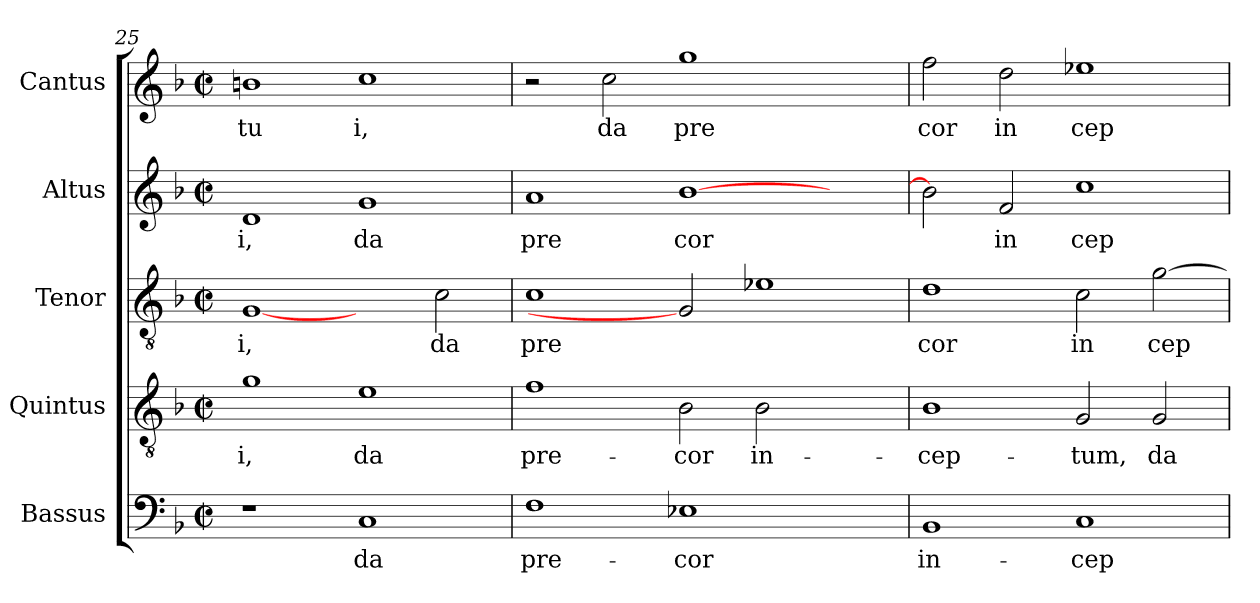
**kern	**text	**kern	**text	**kern	**text	**kern	**text	**kern	**text
*part5	*part5	*part4	*part4	*part3	*part3	*part2	*part2	*part1	*part1
*staff5	*staff5	*staff4	*staff4	*staff3	*staff3	*staff2	*staff2	*staff1	*staff1
*I"Bassus	*	*I"Quintus	*	*I"Tenor	*	*I"Altus	*	*I"Cantus	*
*clefF4	*	*clefGv2	*	*clefGv2	*	*clefG2	*	*clefG2	*
*k[b-]	*	*k[b-]	*	*k[b-]	*	*k[b-]	*	*k[b-]	*
*F:	*	*F:	*	*F:	*	*F:	*	*F:	*
*M2/2	*	*M2/2	*	*M2/2	*	*M2/2	*	*M2/2	*
*met(c|)	*	*met(c|)	*	*met(c|)	*	*met(c|)	*	*met(c|)	*
=25	=25	=25	=25	=25	=25	=25	=25	=25	=25
!	!	!	!LO:LY:b:cj	!	!LO:LY:b:cj	!	!LO:LY:b:cj	!	!LO:LY:b:cj
1r	.	1g	i,	[1G	i,	1d	-i,	1bn	tu
!	!LO:LY:b:cj	!	!LO:LY:b:cj	!	!	!	!LO:LY:b:cj	!	!LO:LY:b:cj
1C	da	1e	da	2ryy	.	1g	da	1cc	i,
!	!	!	!	!	!LO:LY:b:cj	!	!	!	!
.	.	.	.	2c\	da	.	.	.	.
!!LO:LB:g=z
=26	=26	=26	=26	=26	=26	=26	=26	=26	=26
!	!LO:LY:b:cj	!	!LO:LY:b:cj	!	!LO:LY:b:cj	!	!LO:LY:b:cj	!	!
1F	pre-	1f	pre-	1c	pre	1a	pre	2r	.
!	!	!	!	!	!	!	!	!	!LO:LY:b:cj
.	.	.	.	.	.	.	.	2cc\	da
!	!LO:LY:b:cj	!	!LO:LY:b:cj	!	!	!	!LO:LY:b:cj	!	!LO:LY:b:cj
1E-X	-cor	2B-\	-cor	2G]	.	[>1b-	cor	1gg	pre
!	!	!	!LO:LY:b:cj	!	!	!	!	!	!
.	.	2B-\	in-	1e-X	.	.	.	.	.
2ryy	.	2ryy	.	.	.	2ryy	.	2ryy	.
=27	=27	=27	=27	=27	=27	=27	=27	=27	=27
!	!LO:LY:b:cj	!	!LO:LY:b:cj	!	!LO:LY:b:cj	!	!	!	!LO:LY:b:cj
1BB-	in-	1B-	-cep-	1d	cor	2b-\]	.	2ff\	cor
!	!	!	!	!	!	!	!LO:LY:b:cj	!	!LO:LY:b:cj
.	.	.	.	.	.	2f/	in	2dd\	in
!	!LO:LY:b:cj	!	!LO:LY:b:cj	!	!LO:LY:b:cj	!	!LO:LY:b:cj	!	!LO:LY:b:cj
1C	-cep-	2G/	-tum,	2c\	in	1cc	cep	1ee-X	cep
!	!	!	!LO:LY:b:cj	!	!LO:LY:b	!	!	!	!
.	.	2G/	da	[>2g\	cep	.	.	.	.
=	=	=	=	=	=	=	=	=	=
*-	*-	*-	*-	*-	*-	*-	*-	*-	*-
